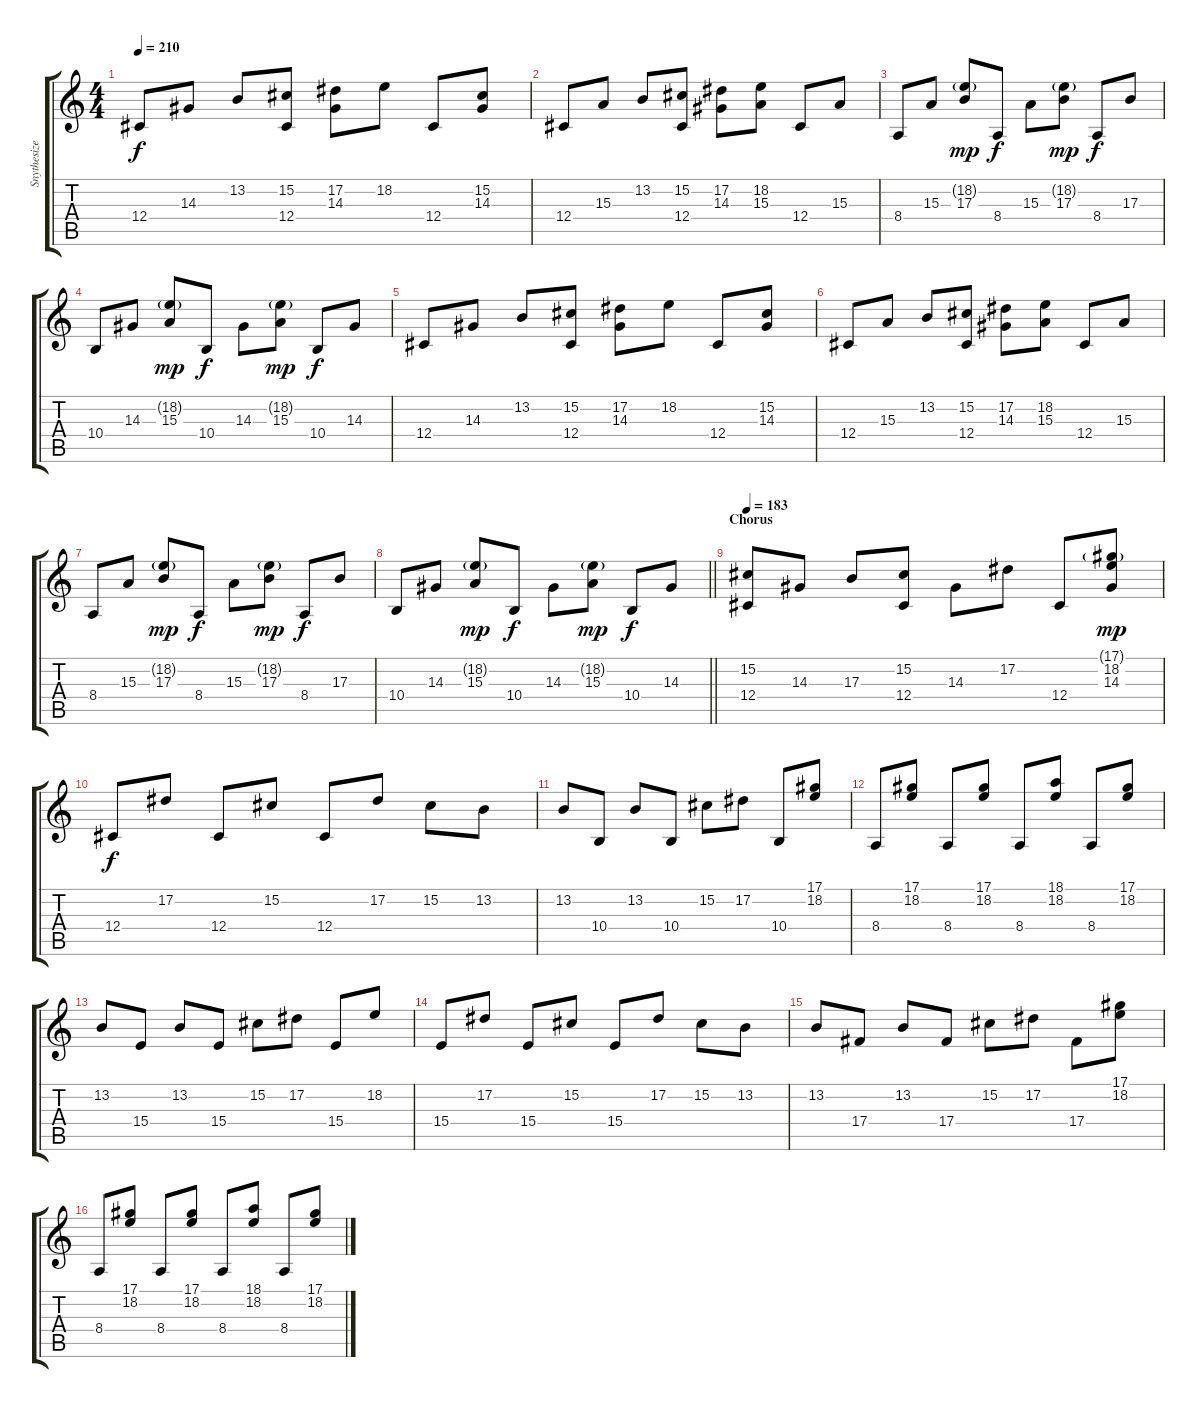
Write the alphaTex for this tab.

\track ("Snythesizer 2" "Snythesize") {instrument pad8sweep}
\staff {score tabs}
\tuning (Eb4 Bb3 Gb3 Db3 Ab2 Db2) {hide}
\ts (4 4)
\tempo 210
\clef g2
\ks c
12.4.8{dy f volume 6} 14.3.8 13.2.8 (15.2 12.4).8 (17.2 14.3).8 18.2.8 12.4.8 (15.2 14.3).8 |
12.4.8 15.3.8 13.2.8 (15.2 12.4).8 (17.2 14.3).8 (18.2 15.3).8 12.4.8 15.3.8 |
8.4.8 15.3.8 (18.2{g} 17.3).8{dy mp} 8.4.8{dy f} 15.3.8 (18.2{g} 17.3).8{dy mp} 8.4.8{dy f} 17.3.8 |
10.4.8 14.3.8 (18.2{g} 15.3).8{dy mp} 10.4.8{dy f} 14.3.8 (18.2{g} 15.3).8{dy mp} 10.4.8{dy f} 14.3.8 |
12.4.8 14.3.8 13.2.8 (15.2 12.4).8 (17.2 14.3).8 18.2.8 12.4.8 (15.2 14.3).8 |
12.4.8 15.3.8 13.2.8 (15.2 12.4).8 (17.2 14.3).8 (18.2 15.3).8 12.4.8 15.3.8 |
8.4.8 15.3.8 (18.2{g} 17.3).8{dy mp} 8.4.8{dy f} 15.3.8 (18.2{g} 17.3).8{dy mp} 8.4.8{dy f} 17.3.8 |
\barLineRight lightlight
10.4.8 14.3.8 (18.2{g} 15.3).8{dy mp} 10.4.8{dy f} 14.3.8 (18.2{g} 15.3).8{dy mp} 10.4.8{dy f} 14.3.8 |
\section ("" "Chorus")
\tempo 183
(15.2 12.4).8{volume 13} 14.3.8 17.3.8 (15.2 12.4).8 14.3.8 17.2.8 12.4.8 (17.1{g} 18.2 14.3).8{dy mp} |
12.4.8{dy f} 17.2.8 12.4.8 15.2.8 12.4.8 17.2.8 15.2.8 13.2.8 |
13.2.8 10.4.8 13.2.8 10.4.8 15.2.8 17.2.8 10.4.8 (17.1 18.2).8 |
8.4.8 (17.1 18.2).8 8.4.8 (17.1 18.2).8 8.4.8 (18.1 18.2).8 8.4.8 (17.1 18.2).8 |
13.2.8 15.4.8 13.2.8 15.4.8 15.2.8 17.2.8 15.4.8 18.2.8 |
15.4.8 17.2.8 15.4.8 15.2.8 15.4.8 17.2.8 15.2.8 13.2.8 |
13.2.8 17.4.8 13.2.8 17.4.8 15.2.8 17.2.8 17.4.8 (17.1 18.2).8 |
8.4.8 (17.1 18.2).8 8.4.8 (17.1 18.2).8 8.4.8 (18.1 18.2).8 8.4.8 (17.1 18.2).8
